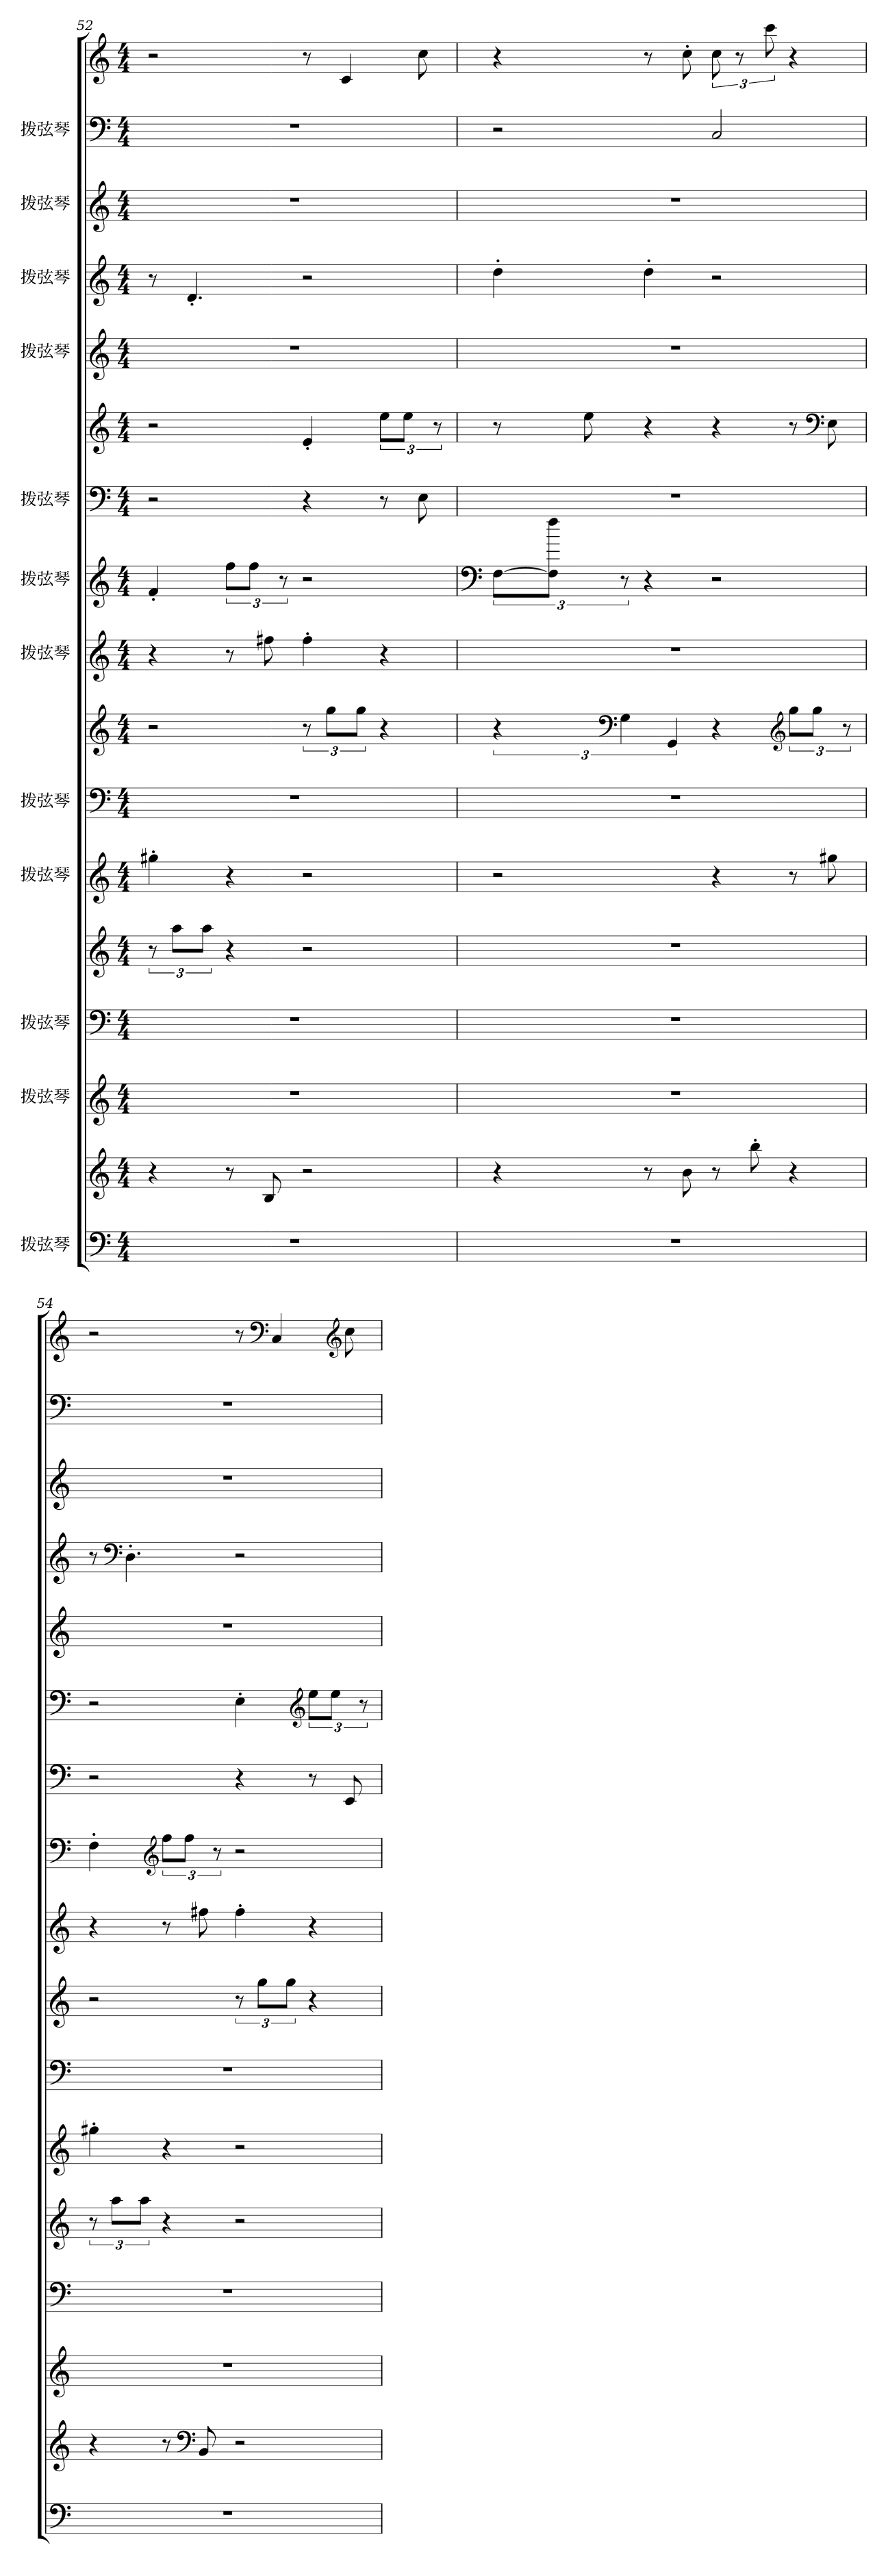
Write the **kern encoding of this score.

**kern	**kern	**kern	**kern	**kern	**kern	**kern	**kern	**kern	**kern	**kern	**kern	**kern	**kern	**kern	**kern	**kern
*part12	*part12	*part11	*part10	*part10	*part9	*part8	*part8	*part7	*part6	*part5	*part5	*part4	*part3	*part2	*part1	*part1
*staff17	*staff16	*staff15	*staff14	*staff13	*staff12	*staff11	*staff10	*staff9	*staff8	*staff7	*staff6	*staff5	*staff4	*staff3	*staff2	*staff1
*I"拨弦琴	*	*I"拨弦琴	*I"拨弦琴	*	*I"拨弦琴	*I"拨弦琴	*	*I"拨弦琴	*I"拨弦琴	*I"拨弦琴	*	*I"拨弦琴	*I"拨弦琴	*I"拨弦琴	*I"拨弦琴	*
*clefF4	*clefG2	*clefG2	*clefF4	*clefG2	*clefG2	*clefF4	*clefG2	*clefG2	*clefG2	*clefF4	*clefG2	*clefG2	*clefG2	*clefG2	*clefF4	*clefG2
*k[]	*k[]	*k[]	*k[]	*k[]	*k[]	*k[]	*k[]	*k[]	*k[]	*k[]	*k[]	*k[]	*k[]	*k[]	*k[]	*k[]
*M4/4	*M4/4	*M4/4	*M4/4	*M4/4	*M4/4	*M4/4	*M4/4	*M4/4	*M4/4	*M4/4	*M4/4	*M4/4	*M4/4	*M4/4	*M4/4	*M4/4
=52	=52	=52	=52	=52	=52	=52	=52	=52	=52	=52	=52	=52	=52	=52	=52	=52
1r	4r	1r	1r	12r	4gg#X'\	1r	2r	4r	4f'/	2r	2r	1r	8r	1r	1r	2r
.	.	.	.	12aa\L	.	.	.	.	.	.	.	.	.	.	.	.
.	.	.	.	.	.	.	.	.	.	.	.	.	4.d'/	.	.	.
.	.	.	.	12aa\J	.	.	.	.	.	.	.	.	.	.	.	.
.	8r	.	.	4r	4r	.	.	8r	12ff\L	.	.	.	.	.	.	.
.	.	.	.	.	.	.	.	.	12ff\J	.	.	.	.	.	.	.
.	8B/	.	.	.	.	.	.	8ff#X\	.	.	.	.	.	.	.	.
.	.	.	.	.	.	.	.	.	12r	.	.	.	.	.	.	.
.	2r	.	.	2r	2r	.	12r	4ff#'\	2r	4r	4e'/	.	2r	.	.	8r
.	.	.	.	.	.	.	12gg\L	.	.	.	.	.	.	.	.	.
.	.	.	.	.	.	.	.	.	.	.	.	.	.	.	.	4c/
.	.	.	.	.	.	.	12gg\J	.	.	.	.	.	.	.	.	.
.	.	.	.	.	.	.	4r	4r	.	8r	12ee\L	.	.	.	.	.
.	.	.	.	.	.	.	.	.	.	.	12ee\J	.	.	.	.	.
.	.	.	.	.	.	.	.	.	.	8E\	.	.	.	.	.	8cc\
.	.	.	.	.	.	.	.	.	.	.	12r	.	.	.	.	.
!!LO:PB:g=z
=53	=53	=53	=53	=53	=53	=53	=53	=53	=53	=53	=53	=53	=53	=53	=53	=53
*	*	*	*	*	*	*	*	*	*clefF4	*	*	*	*	*	*	*
1r	4r	1r	1r	1r	2r	1r	6r	1r	[12F\L	1r	8r	1r	4dd'\	1r	2r	4r
.	.	.	.	.	.	.	.	.	12F\] 12ff\J	.	.	.	.	.	.	.
.	.	.	.	.	.	.	.	.	.	.	8ee\	.	.	.	.	.
*	*	*	*	*	*	*	*clefF4	*	*	*	*	*	*	*	*	*
.	.	.	.	.	.	.	6G\	.	12r	.	.	.	.	.	.	.
.	8r	.	.	.	.	.	.	.	4r	.	4r	.	4dd'\	.	.	8r
.	.	.	.	.	.	.	6GG/	.	.	.	.	.	.	.	.	.
.	8b\	.	.	.	.	.	.	.	.	.	.	.	.	.	.	8cc'\
.	8r	.	.	.	4r	.	4r	.	2r	.	4r	.	2r	.	2C/	12cc\
.	.	.	.	.	.	.	.	.	.	.	.	.	.	.	.	12r
.	8bb'\	.	.	.	.	.	.	.	.	.	.	.	.	.	.	.
.	.	.	.	.	.	.	.	.	.	.	.	.	.	.	.	12ccc\
*	*	*	*	*	*	*	*clefG2	*	*	*	*	*	*	*	*	*
.	4r	.	.	.	8r	.	12gg\L	.	.	.	8r	.	.	.	.	4r
.	.	.	.	.	.	.	12gg\J	.	.	.	.	.	.	.	.	.
*	*	*	*	*	*	*	*	*	*	*	*clefF4	*	*	*	*	*
.	.	.	.	.	8gg#X\	.	.	.	.	.	8E\	.	.	.	.	.
.	.	.	.	.	.	.	12r	.	.	.	.	.	.	.	.	.
=54	=54	=54	=54	=54	=54	=54	=54	=54	=54	=54	=54	=54	=54	=54	=54	=54
1r	4r	1r	1r	12r	4gg#X'\	1r	2r	4r	4F'\	2r	2r	1r	8r	1r	1r	2r
.	.	.	.	12aa\L	.	.	.	.	.	.	.	.	.	.	.	.
*	*	*	*	*	*	*	*	*	*	*	*	*	*clefF4	*	*	*
.	.	.	.	.	.	.	.	.	.	.	.	.	4.D'\	.	.	.
.	.	.	.	12aa\J	.	.	.	.	.	.	.	.	.	.	.	.
*	*	*	*	*	*	*	*	*	*clefG2	*	*	*	*	*	*	*
.	8r	.	.	4r	4r	.	.	8r	12ff\L	.	.	.	.	.	.	.
.	.	.	.	.	.	.	.	.	12ff\J	.	.	.	.	.	.	.
*	*clefF4	*	*	*	*	*	*	*	*	*	*	*	*	*	*	*
.	8BB/	.	.	.	.	.	.	8ff#X\	.	.	.	.	.	.	.	.
.	.	.	.	.	.	.	.	.	12r	.	.	.	.	.	.	.
.	2r	.	.	2r	2r	.	12r	4ff#'\	2r	4r	4E'\	.	2r	.	.	8r
.	.	.	.	.	.	.	12gg\L	.	.	.	.	.	.	.	.	.
*	*	*	*	*	*	*	*	*	*	*	*	*	*	*	*	*clefF4
.	.	.	.	.	.	.	.	.	.	.	.	.	.	.	.	4C/
.	.	.	.	.	.	.	12gg\J	.	.	.	.	.	.	.	.	.
*	*	*	*	*	*	*	*	*	*	*	*clefG2	*	*	*	*	*
.	.	.	.	.	.	.	4r	4r	.	8r	12ee\L	.	.	.	.	.
.	.	.	.	.	.	.	.	.	.	.	12ee\J	.	.	.	.	.
*	*	*	*	*	*	*	*	*	*	*	*	*	*	*	*	*clefG2
.	.	.	.	.	.	.	.	.	.	8EE/	.	.	.	.	.	8cc\
.	.	.	.	.	.	.	.	.	.	.	12r	.	.	.	.	.
=	=	=	=	=	=	=	=	=	=	=	=	=	=	=	=	=
*-	*-	*-	*-	*-	*-	*-	*-	*-	*-	*-	*-	*-	*-	*-	*-	*-
